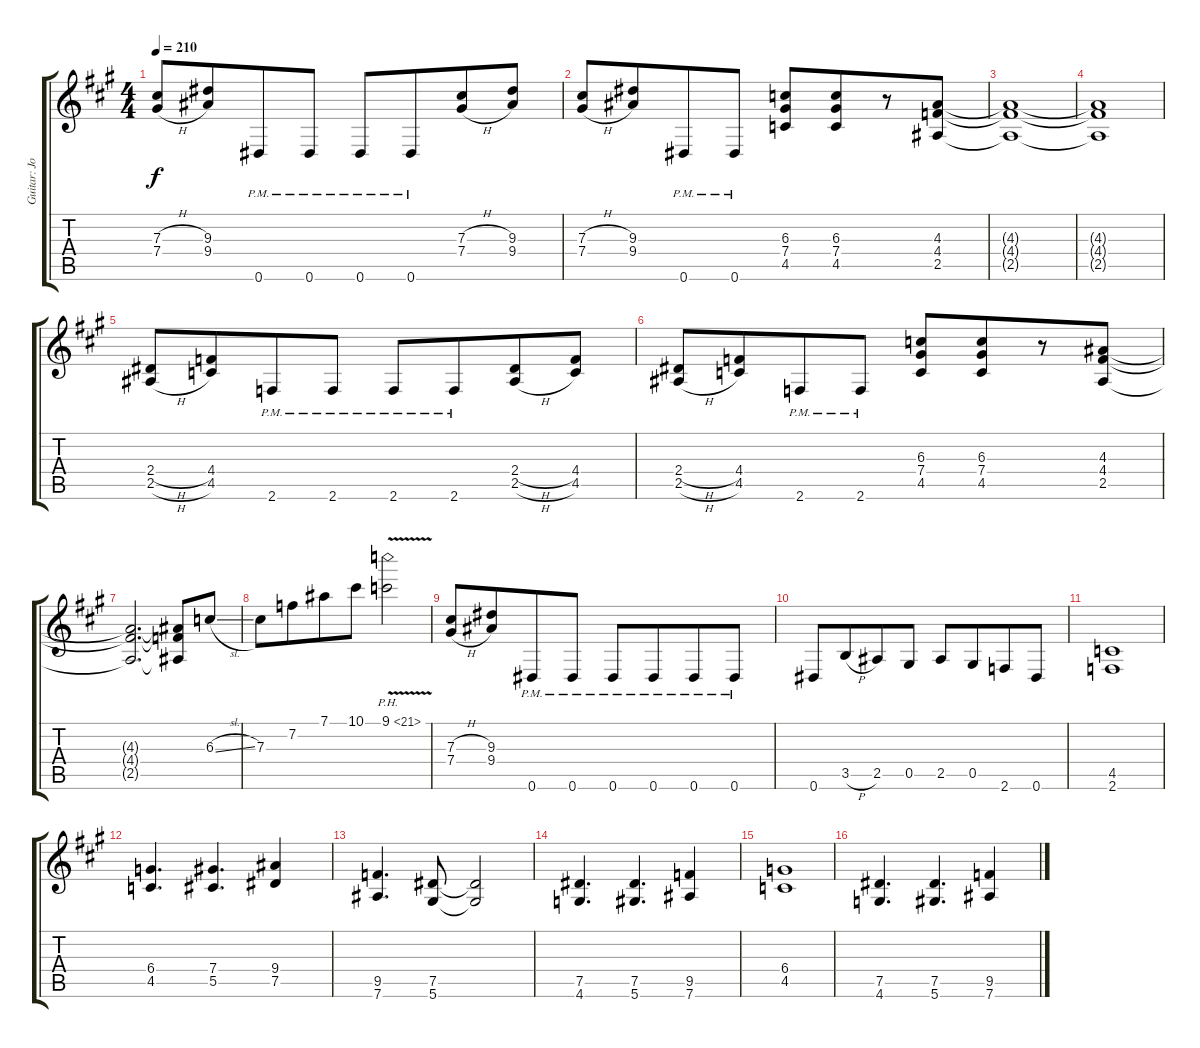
\track ("Guitar: John" "Guitar: Jo") {instrument overdrivenguitar}
\staff {score tabs}
\tuning (Eb4 Bb3 Gb3 Db3 Ab2 Eb2) {hide}
\ts (4 4)
\tempo 210
\clef g2
\ks a
(7.3{h} 7.4{h}).8{dy f} (9.3 9.4).8{beam merge} 0.6{pm}.8 0.6{pm}.8 0.6{pm}.8 0.6{pm}.8{beam merge} (7.3{h} 7.4{h}).8 (9.3 9.4).8 |
(7.3{h} 7.4{h}).8 (9.3 9.4).8{beam merge} 0.6{pm}.8 0.6{pm}.8 (6.3 7.4 4.5).8 (6.3 7.4 4.5).8{beam merge} r.8 (4.3 4.4 2.5).8 |
(4.3{t} 4.4{t} 2.5{t}).1 |
(4.3{t} 4.4{t} 2.5{t}).1 |
(2.4{h} 2.5{h}).8 (4.4 4.5).8{beam merge} 2.6{pm}.8 2.6{pm}.8 2.6{pm}.8 2.6{pm}.8{beam merge} (2.4{h} 2.5{h}).8 (4.4 4.5).8 |
(2.4{h} 2.5{h}).8 (4.4 4.5).8{beam merge} 2.6{pm}.8 2.6{pm}.8 (6.3 7.4 4.5).8 (6.3 7.4 4.5).8{beam merge} r.8 (4.3 4.4 2.5).8 |
(4.3{t} 4.4{t} 2.5{t}).2{d} (4.3{t} 4.4{t} 2.5{t}).8 6.3{sl}.8 |
7.3.8 7.2.8{beam merge} 7.1.8 10.1.8 9.1{ph 12 v}.2 |
(7.3{h} 7.4{h}).8 (9.3 9.4).8{beam merge} 0.6{pm}.8 0.6{pm}.8 0.6{pm}.8 0.6{pm}.8{beam merge} 0.6{pm}.8 0.6{pm}.8 |
0.6.8 3.5{h}.8{beam merge} 2.5.8 0.5.8 2.5.8 0.5.8{beam merge} 2.6.8 0.6.8 |
(4.5 2.6).1 |
(6.4 4.5).4{d} (7.4 5.5).4{d} (9.4 7.5).4 |
(9.5 7.6).4{d} (7.5 5.6).8 (7.5{t} 5.6{t}).2 |
(7.5 4.6).4{d} (7.5 5.6).4{d} (9.5 7.6).4 |
(6.4 4.5).1 |
(7.5 4.6).4{d} (7.5 5.6).4{d} (9.5 7.6).4
